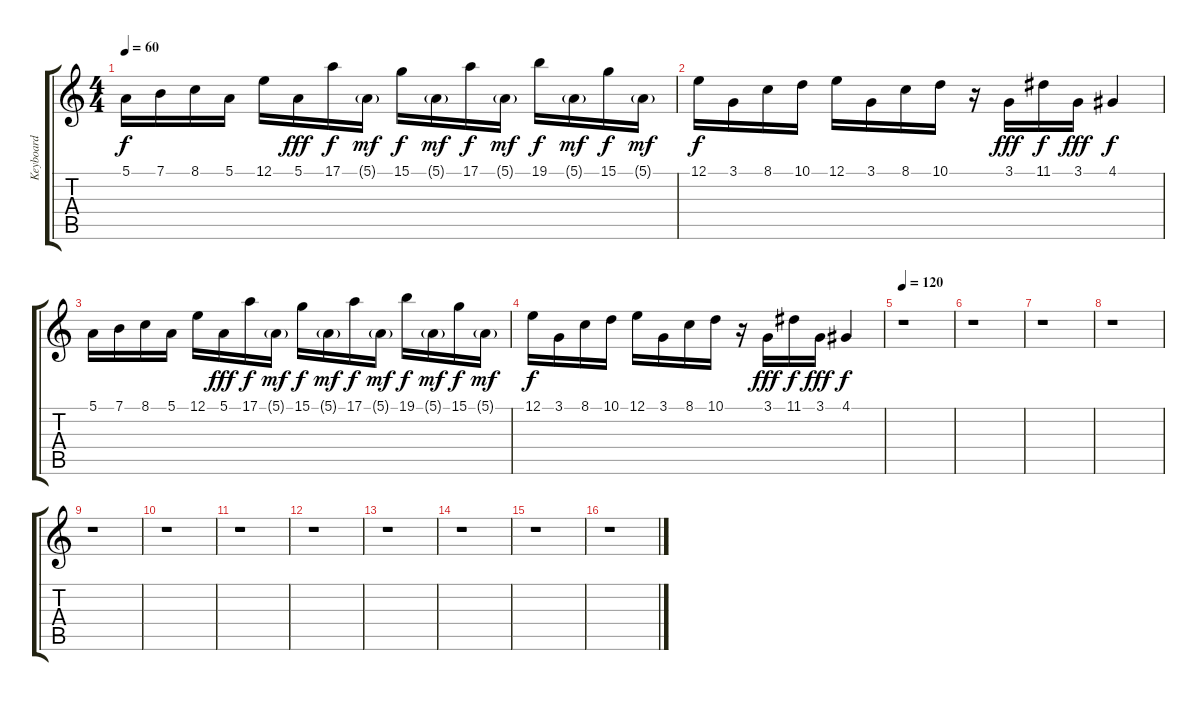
\track ("Keyboard" "Keyboard") {instrument pizzicatostrings}
\staff {score tabs}
\tuning (E4 B3 G3 D3 A2 E2) {hide}
\ts (4 4)
\tempo 60
\clef g2
\ks c
5.1.16{dy f instrument pizzicatostrings} 7.1.16 8.1.16 5.1.16 12.1.16 5.1.16{dy fff} 17.1.16{dy f} 5.1{g}.16{dy mf} 15.1.16{dy f} 5.1{g}.16{dy mf} 17.1.16{dy f} 5.1{g}.16{dy mf} 19.1.16{dy f} 5.1{g}.16{dy mf} 15.1.16{dy f} 5.1{g}.16{dy mf} |
12.1.16{dy f} 3.1.16 8.1.16 10.1.16 12.1.16 3.1.16 8.1.16 10.1.16 r.16 3.1.16{dy fff} 11.1.16{dy f} 3.1.16{dy fff} 4.1.4{dy f} |
5.1.16 7.1.16 8.1.16 5.1.16 12.1.16 5.1.16{dy fff} 17.1.16{dy f} 5.1{g}.16{dy mf} 15.1.16{dy f} 5.1{g}.16{dy mf} 17.1.16{dy f} 5.1{g}.16{dy mf} 19.1.16{dy f} 5.1{g}.16{dy mf} 15.1.16{dy f} 5.1{g}.16{dy mf} |
12.1.16{dy f} 3.1.16 8.1.16 10.1.16 12.1.16 3.1.16 8.1.16 10.1.16 r.16 3.1.16{dy fff} 11.1.16{dy f} 3.1.16{dy fff} 4.1.4{dy f} |
\tempo 120
r.1 |
r.1 |
r.1 |
r.1 |
r.1 |
r.1 |
r.1 |
r.1 |
r.1 |
r.1 |
r.1 |
r.1
